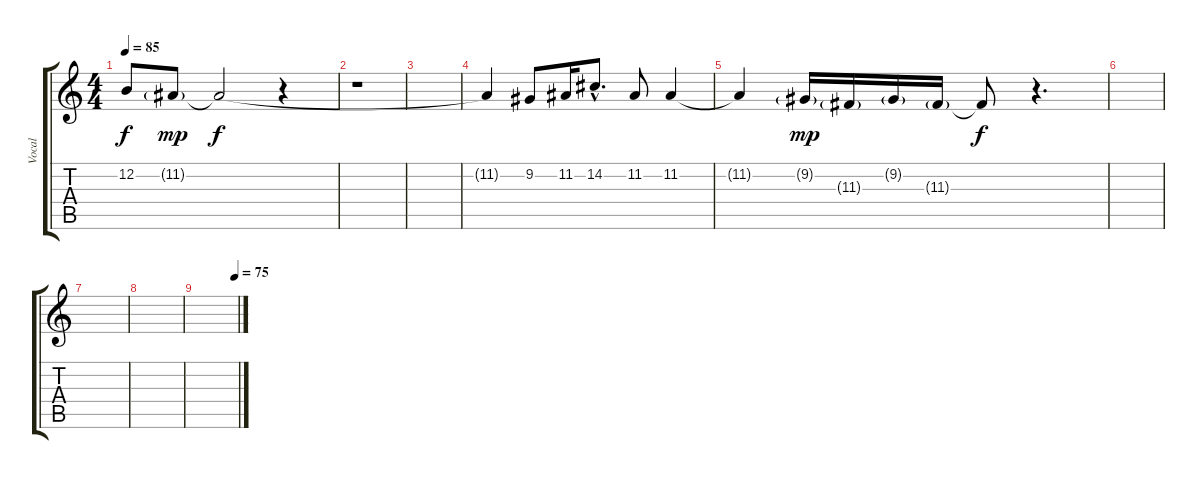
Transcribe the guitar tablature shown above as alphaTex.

\track ("Vocal" "Vocal") {instrument choiraahs}
\staff {score tabs}
\tuning (E4 B3 G3 D3 A2 E2) {hide}
\ts (4 4)
\tempo 85
\clef g2
\ks c
12.2{t}.8{dy f} 11.2{g}.8{dy mp} 11.2{t}.2{dy f} r.4 |
r.1 |
|
11.2{t}.4 9.2.8 11.2.16 14.2{hac}.8{d} 11.2.8 11.2.4 |
11.2{t}.4 9.2{g}.16{dy mp} 11.3{g}.16 9.2{g}.16 11.3{g}.16 11.3{t}.8{dy f} r.4{d} |
|
|
|
\tempo (75 0.9375)
